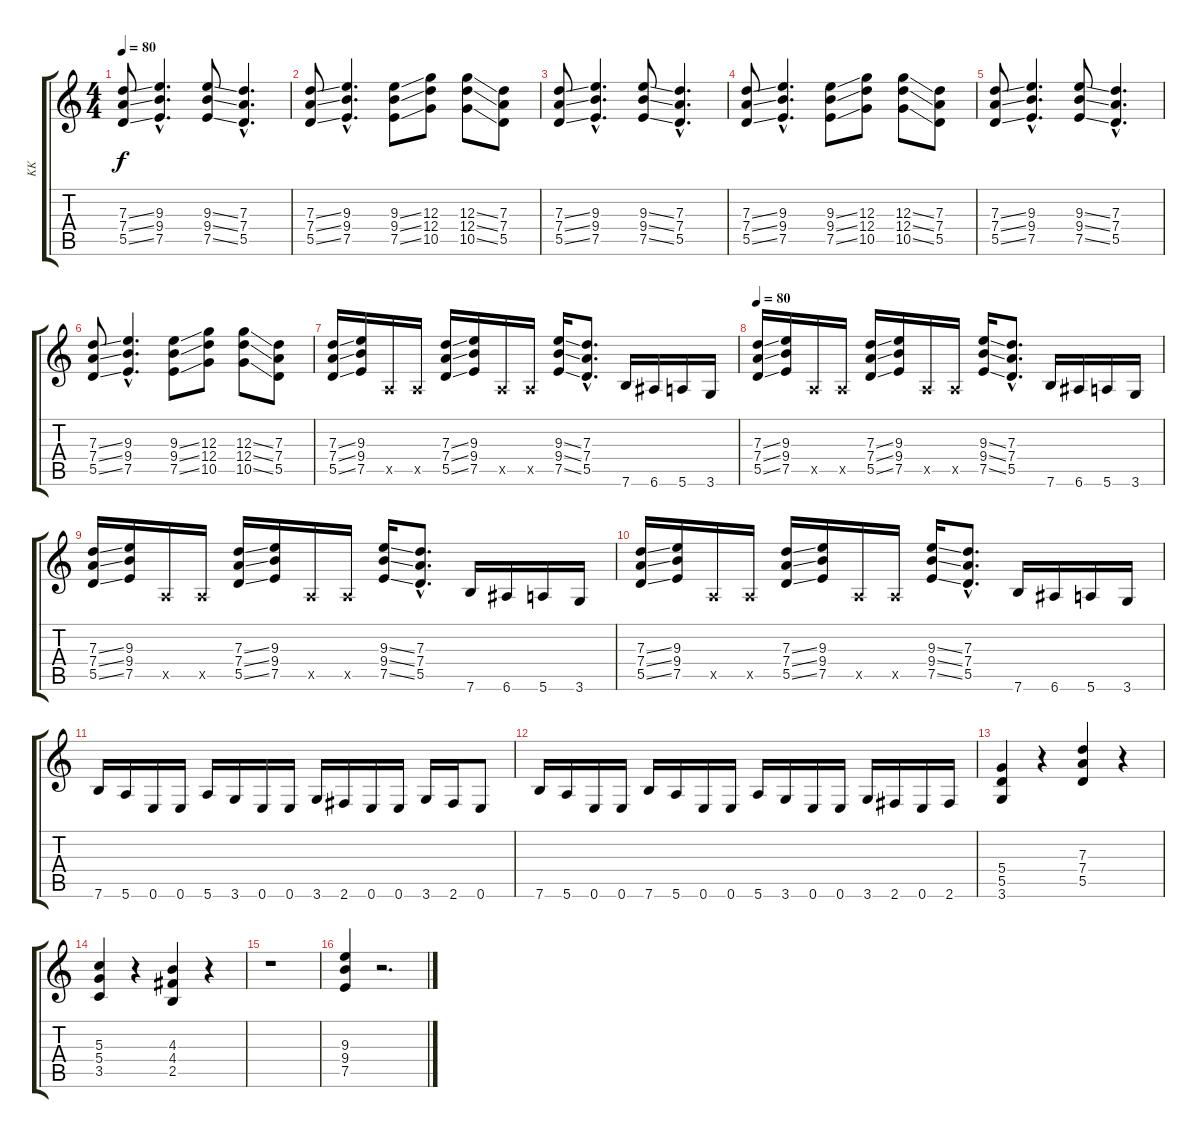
\track ("KK" "KK") {instrument distortionguitar}
\staff {score tabs}
\tuning (E4 B3 G3 D3 A2 E2) {hide}
\ts (4 4)
\tempo 80
\clef g2
\ks c
(7.3{ss} 7.4{ss} 5.5{ss}).8{dy f} (9.3{hac} 9.4{hac} 7.5{hac}).4{d} (9.3{ss} 9.4{ss} 7.5{ss}).8 (7.3{hac} 7.4{hac} 5.5{hac}).4{d} |
(7.3{ss} 7.4{ss} 5.5{ss}).8 (9.3{hac} 9.4{hac} 7.5{hac}).4{d} (9.3{ss} 9.4{ss} 7.5{ss}).8 (12.3 12.4 10.5).8 (12.3{ss} 12.4{ss} 10.5{ss}).8 (7.3 7.4 5.5).8 |
(7.3{ss} 7.4{ss} 5.5{ss}).8 (9.3{hac} 9.4{hac} 7.5{hac}).4{d} (9.3{ss} 9.4{ss} 7.5{ss}).8 (7.3{hac} 7.4{hac} 5.5{hac}).4{d} |
(7.3{ss} 7.4{ss} 5.5{ss}).8 (9.3{hac} 9.4{hac} 7.5{hac}).4{d} (9.3{ss} 9.4{ss} 7.5{ss}).8 (12.3 12.4 10.5).8 (12.3{ss} 12.4{ss} 10.5{ss}).8 (7.3 7.4 5.5).8 |
(7.3{ss} 7.4{ss} 5.5{ss}).8 (9.3{hac} 9.4{hac} 7.5{hac}).4{d} (9.3{ss} 9.4{ss} 7.5{ss}).8 (7.3{hac} 7.4{hac} 5.5{hac}).4{d} |
(7.3{ss} 7.4{ss} 5.5{ss}).8 (9.3{hac} 9.4{hac} 7.5{hac}).4{d} (9.3{ss} 9.4{ss} 7.5{ss}).8 (12.3 12.4 10.5).8 (12.3{ss} 12.4{ss} 10.5{ss}).8 (7.3 7.4 5.5).8 |
(7.3{ss} 7.4{ss} 5.5{ss}).16 (9.3 9.4 7.5).16 0.5{x}.16 0.5{x}.16 (7.3{ss} 7.4{ss} 5.5{ss}).16 (9.3 9.4 7.5).16 0.5{x}.16 0.5{x}.16 (9.3{ss} 9.4{ss} 7.5{ss}).16 (7.3{hac} 7.4{hac} 5.5{hac}).8{d} 7.6.16 6.6.16 5.6.16 3.6.16 |
\tempo 80
(7.3{ss} 7.4{ss} 5.5{ss}).16 (9.3 9.4 7.5).16 0.5{x}.16 0.5{x}.16 (7.3{ss} 7.4{ss} 5.5{ss}).16 (9.3 9.4 7.5).16 0.5{x}.16 0.5{x}.16 (9.3{ss} 9.4{ss} 7.5{ss}).16 (7.3{hac} 7.4{hac} 5.5{hac}).8{d} 7.6.16 6.6.16 5.6.16 3.6.16 |
(7.3{ss} 7.4{ss} 5.5{ss}).16 (9.3 9.4 7.5).16 0.5{x}.16 0.5{x}.16 (7.3{ss} 7.4{ss} 5.5{ss}).16 (9.3 9.4 7.5).16 0.5{x}.16 0.5{x}.16 (9.3{ss} 9.4{ss} 7.5{ss}).16 (7.3{hac} 7.4{hac} 5.5{hac}).8{d} 7.6.16 6.6.16 5.6.16 3.6.16 |
(7.3{ss} 7.4{ss} 5.5{ss}).16 (9.3 9.4 7.5).16 0.5{x}.16 0.5{x}.16 (7.3{ss} 7.4{ss} 5.5{ss}).16 (9.3 9.4 7.5).16 0.5{x}.16 0.5{x}.16 (9.3{ss} 9.4{ss} 7.5{ss}).16 (7.3{hac} 7.4{hac} 5.5{hac}).8{d} 7.6.16 6.6.16 5.6.16 3.6.16 |
7.6.16 5.6.16 0.6.16 0.6.16 5.6.16 3.6.16 0.6.16 0.6.16 3.6.16 2.6.16 0.6.16 0.6.16 3.6.16 2.6.16 0.6.8 |
7.6.16 5.6.16 0.6.16 0.6.16 7.6.16 5.6.16 0.6.16 0.6.16 5.6.16 3.6.16 0.6.16 0.6.16 3.6.16 2.6.16 0.6.16 2.6.16 |
(5.4 5.5 3.6).4 r.4 (7.3 7.4 5.5).4 r.4 |
(5.3 5.4 3.5).4 r.4 (4.3 4.4 2.5).4 r.4 |
r.1 |
(9.3 9.4 7.5).4 r.2{d}
